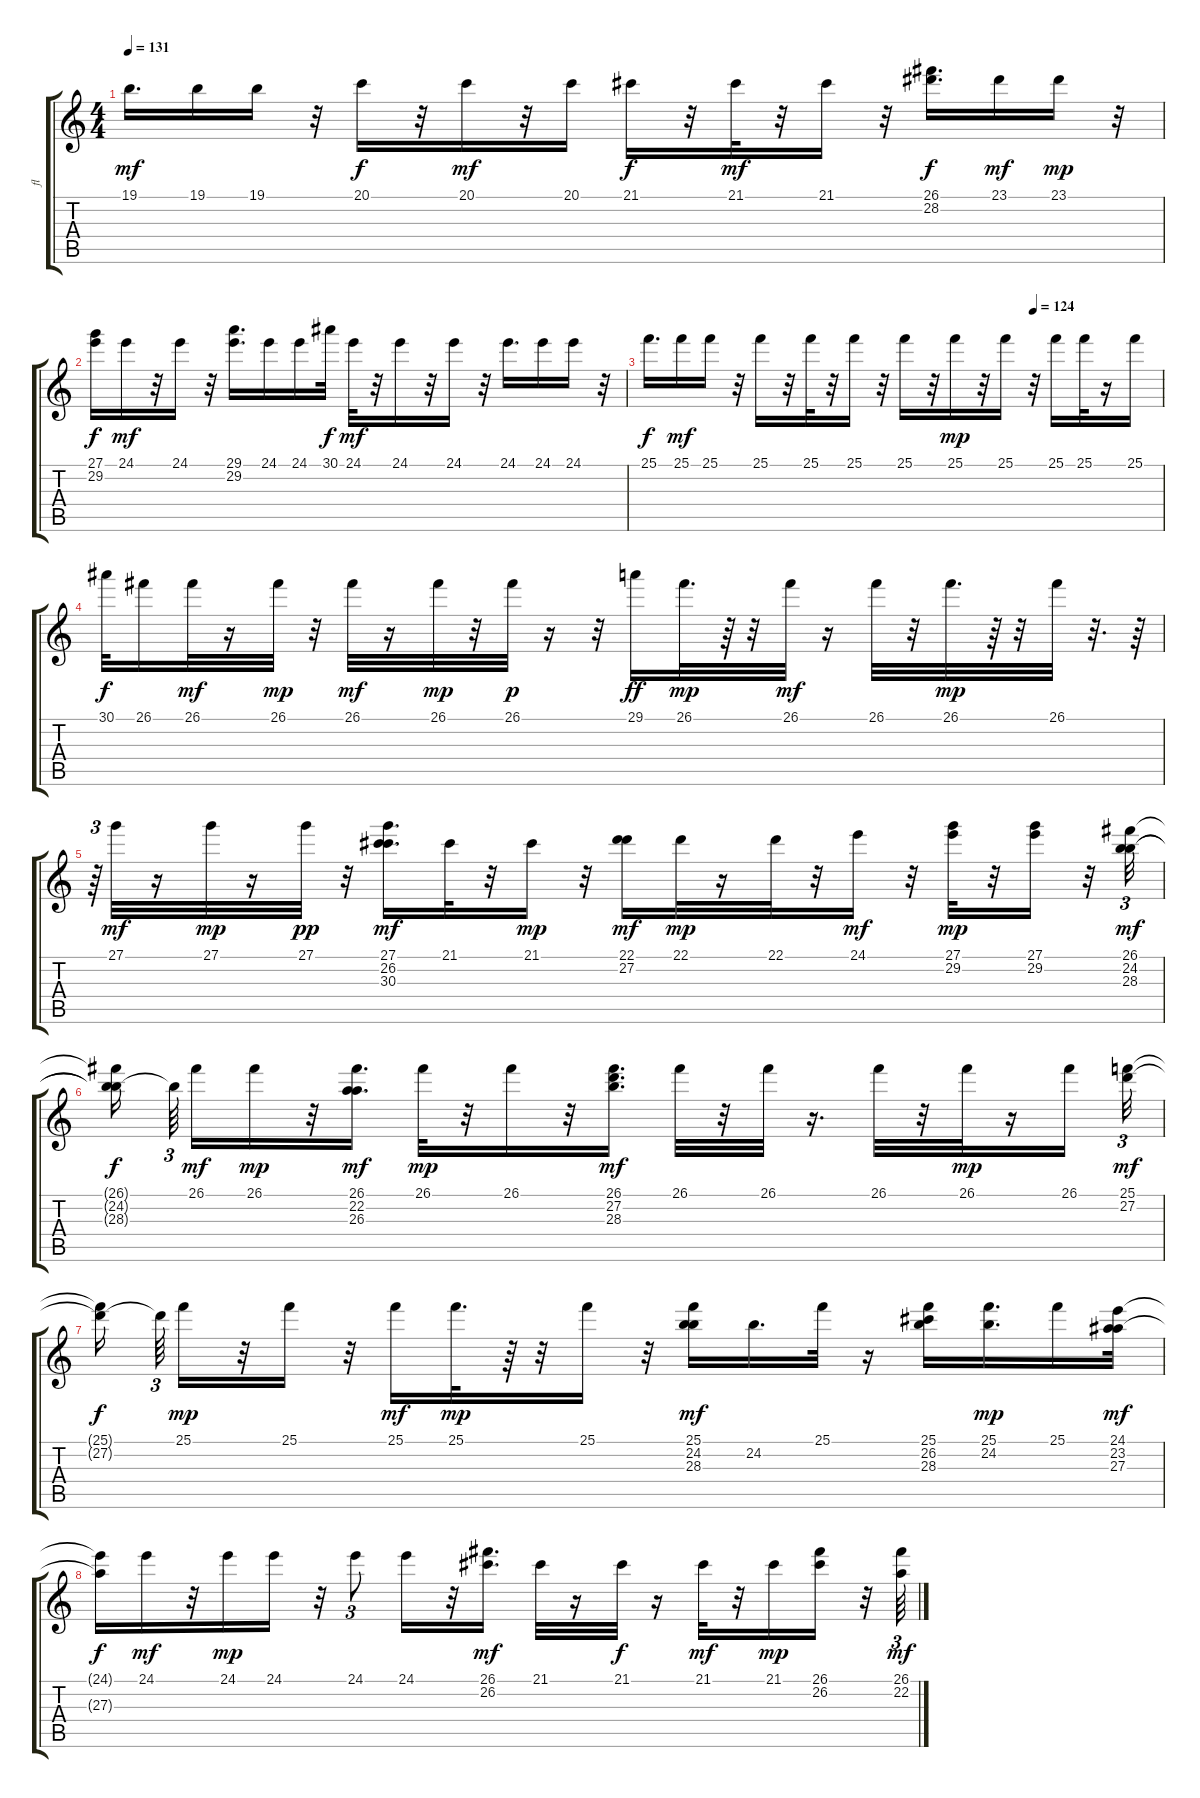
\track ("fl" "fl") {instrument flute}
\staff {score tabs}
\tuning (E4 B3 G3 D3 A2 E2) {hide}
\ts (4 4)
\tempo 131
\clef g2
\ks c
19.1.16{d dy mf} 19.1.16 19.1.16 r.32 20.1.16{dy f} r.32 20.1.16{dy mf} r.32 20.1.16 21.1.16{dy f} r.32 21.1.32{dy mf} r.32 21.1.16 r.32 (26.1 28.2).16{d dy f} 23.1.16{dy mf} 23.1.16{dy mp} r.32 |
(27.1 29.2).16{dy f} 24.1.16{dy mf} r.32 24.1.16 r.32 (29.1 29.2).16{d} 24.1.16 24.1.16 30.1.32{dy f} 24.1.32{dy mf} r.32 24.1.16 r.32 24.1.16 r.32 24.1.16{d} 24.1.16 24.1.16 r.32 |
\tempo (124 0.75)
25.1.16{d dy f} 25.1.16{dy mf} 25.1.16 r.32 25.1.16 r.32 25.1.32 r.32 25.1.16 r.32 25.1.16 r.32 25.1.16{dy mp} r.32 25.1.16 r.32 25.1.16 25.1.32 r.16 25.1.16 |
30.1.32{dy f} 26.1.16 26.1.32{dy mf} r.16 26.1.32{dy mp} r.32 26.1.32{dy mf} r.16 26.1.32{dy mp} r.32 26.1.32{dy p} r.16 r.32 29.1.16{dy ff} 26.1.32{d dy mp} r.64 r.32 26.1.32{dy mf} r.16 26.1.32 r.32 26.1.32{d dy mp} r.64 r.32 26.1.32 r.32{d} r.64 |
r.64{tu (3 2)} 27.1.32{dy mf} r.16 27.1.32{dy mp} r.16 27.1.32{dy pp} r.32 (27.1 26.2 30.3).16{d dy mf} 21.1.32 r.32 21.1.16{dy mp} r.32 (22.1 27.2).16{dy mf} 22.1.32{dy mp} r.16 22.1.32 r.32 24.1.16{dy mf} r.32 (27.1 29.2).32{dy mp} r.32 (27.1 29.2).16 r.32 (26.1 24.2 28.3).32{tu (3 2) dy mf} |
(26.1{t} 24.2{t} 28.3{t}).16{dy f beam splitsecondary} 28.3{t}.64{tu (3 2) beam splitsecondary} 26.1.16{dy mf} 26.1.16{dy mp} r.32 (26.1 22.2 26.3).16{d dy mf} 26.1.32{dy mp} r.32 26.1.16 r.32 (26.1 27.2 28.3).16{d dy mf} 26.1.32 r.32 26.1.32 r.16{d} 26.1.32 r.32 26.1.32{dy mp} r.16 26.1.16 (25.1 27.2).32{tu (3 2) dy mf} |
(25.1{t} 27.2{t}).16{dy f beam splitsecondary} 27.2{t}.64{tu (3 2)} 25.1.16{dy mp} r.32 25.1.16 r.32 25.1.16{dy mf} 25.1.32{d dy mp} r.64 r.32 25.1.16 r.32 (25.1 24.2 28.3).16{dy mf} 24.2.16{d} 25.1.32 r.16 (25.1 26.2 28.3).16 (25.1 24.2).16{d dy mp} 25.1.16 (24.1 23.2 27.3).32{dy mf} |
(24.1{t} 27.3{t}).16{dy f} 24.1.16{dy mf} r.32 24.1.16{dy mp} 24.1.16 r.32 24.1.8{tu (3 2)} 24.1.16 r.32 (26.1 26.2).16{d dy mf} 21.1.32 r.16 21.1.32{dy f} r.16 21.1.32{dy mf} r.32 21.1.16{dy mp} (26.1 26.2).16 r.32 (26.1 22.2).64{tu (3 2) dy mf}
